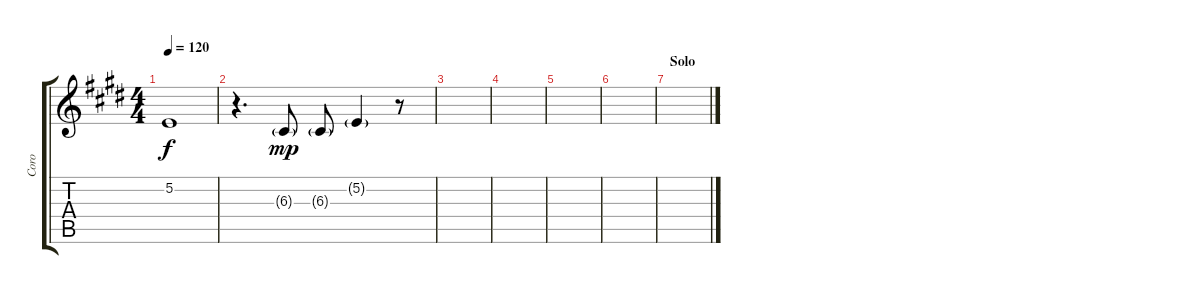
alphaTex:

\track ("Coro" "Coro") {instrument synthvoice}
\staff {score tabs}
\tuning (E4 B3 G3 D3 A2 E2) {hide}
\ts (4 4)
\tempo 120
\clef g2
\ks e
5.2{t}.1{dy f} |
r.4{d} 6.3{g}.8{dy mp} 6.3{g}.8 5.2{g}.4 r.8 |
|
|
|
|
\section ("" "Solo")
